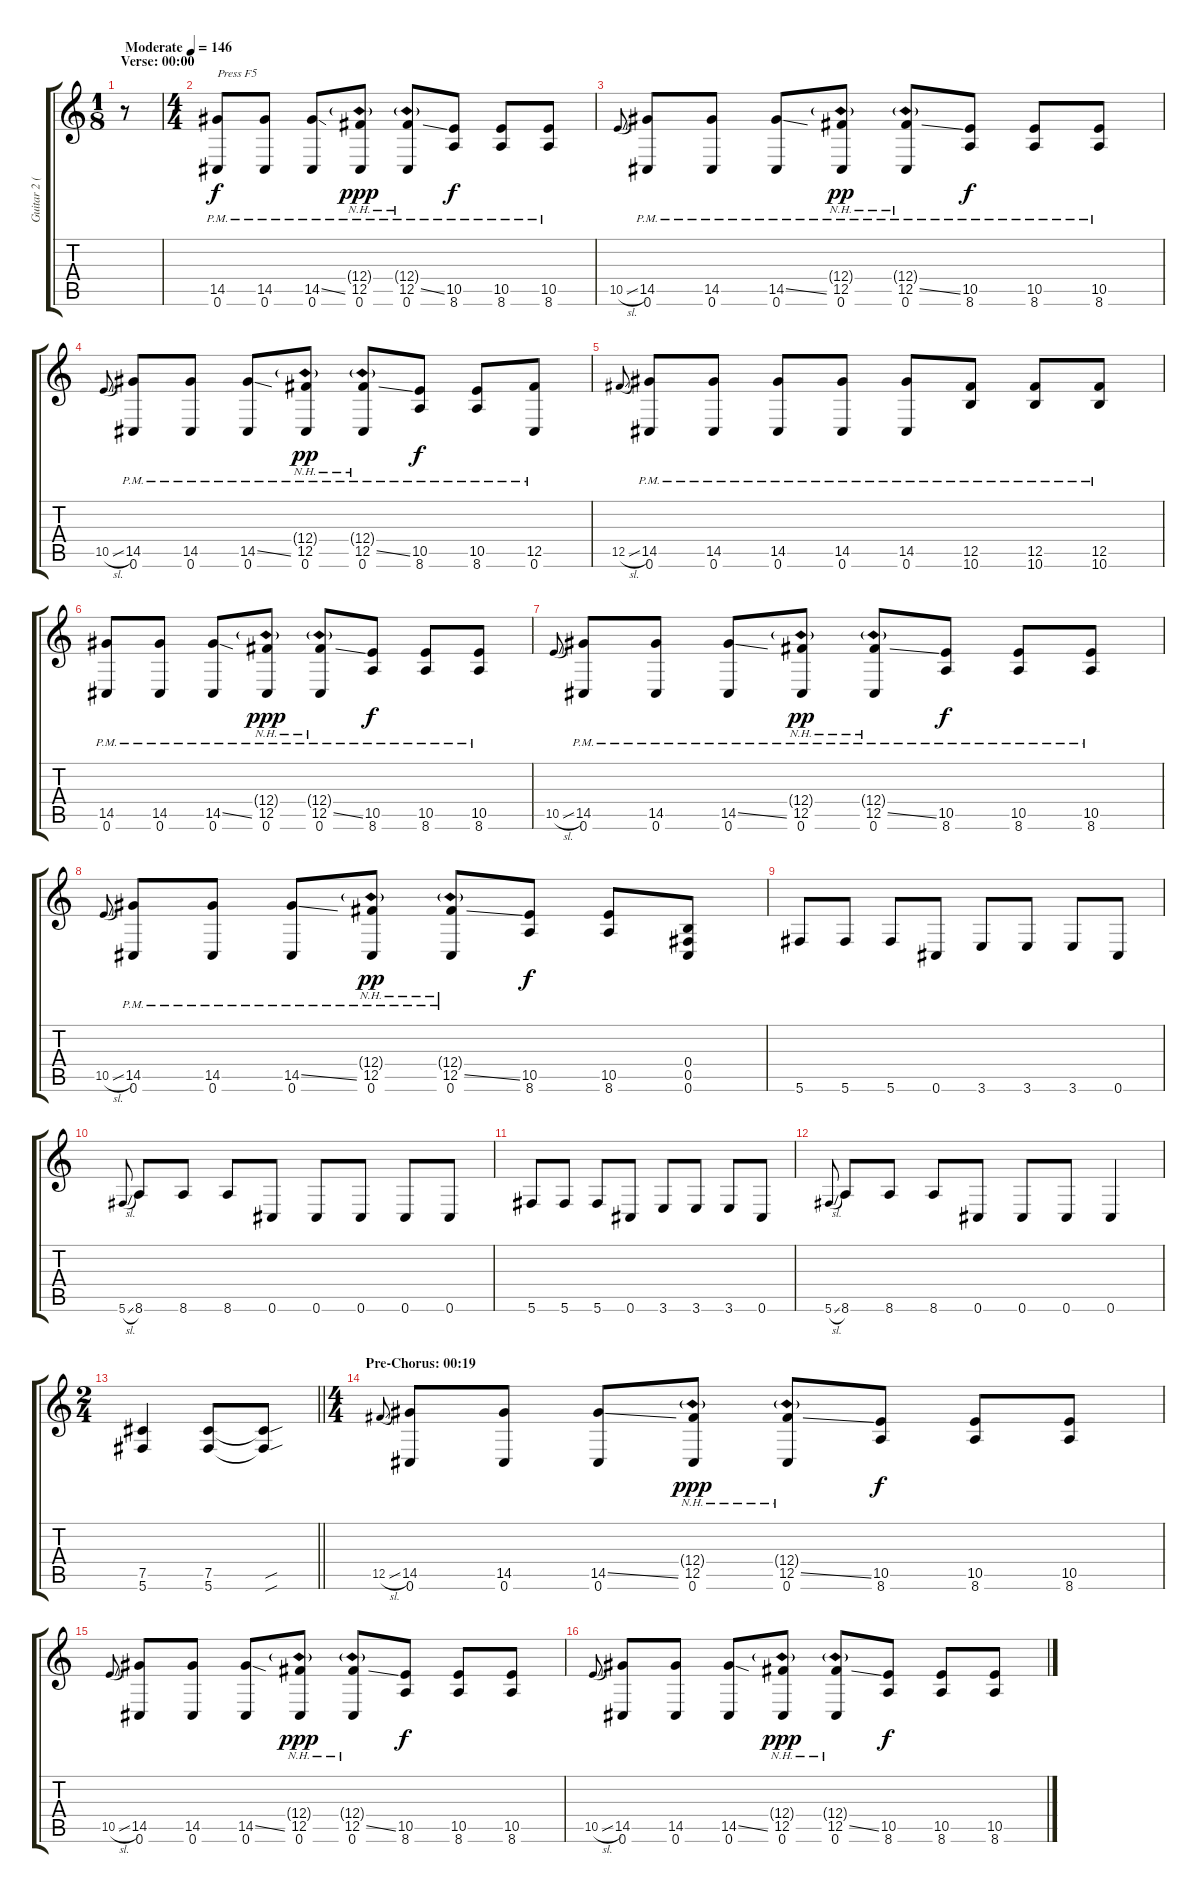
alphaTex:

\track ("Guitar 2 (Distortion)" "Guitar 2 (") {instrument distortionguitar}
\staff {score tabs}
\tuning (Db4 Ab3 E3 B2 Gb2 Db2) {hide}
\ts (1 8)
\section ("" "Verse: 00:00")
\tempo (146 "Moderate")
\clef g2
\ks c
r.8{dy f instrument distortionguitar} |
\ts (4 4)
(14.5{pm} 0.6{pm}).8{txt "Press F5"} (14.5{pm} 0.6{pm}).8 (14.5{ss pm} 0.6{pm}).8 (12.4{nh g pm} 12.5{pm} 0.6{pm}).8{dy ppp} (12.4{nh g pm} 12.5{ss pm} 0.6{pm}).8 (10.5{pm} 8.6{pm}).8{dy f} (10.5{pm} 8.6{pm}).8 (10.5{pm} 8.6{pm}).8 |
10.5{sl}.8{gr onbeat} (14.5{pm} 0.6{pm}).8 (14.5{pm} 0.6{pm}).8 (14.5{ss pm} 0.6{pm}).8 (12.4{nh g pm} 12.5{pm} 0.6{pm}).8{dy pp} (12.4{nh g pm} 12.5{ss pm} 0.6{pm}).8 (10.5{pm} 8.6{pm}).8{dy f} (10.5{pm} 8.6{pm}).8 (10.5{pm} 8.6{pm}).8 |
10.5{sl}.8{gr onbeat} (14.5{pm} 0.6{pm}).8 (14.5{pm} 0.6{pm}).8 (14.5{ss pm} 0.6{pm}).8 (12.4{nh g pm} 12.5{pm} 0.6{pm}).8{dy pp} (12.4{nh g pm} 12.5{ss pm} 0.6{pm}).8 (10.5{pm} 8.6{pm}).8{dy f} (10.5{pm} 8.6{pm}).8 (12.5{pm} 0.6{pm}).8 |
12.5{sl}.8{gr onbeat} (14.5{pm} 0.6{pm}).8 (14.5{pm} 0.6{pm}).8 (14.5{pm} 0.6{pm}).8 (14.5{pm} 0.6{pm}).8 (14.5{pm} 0.6{pm}).8 (12.5{pm} 10.6{pm}).8 (12.5{pm} 10.6{pm}).8 (12.5{pm} 10.6{pm}).8 |
(14.5{pm} 0.6{pm}).8 (14.5{pm} 0.6{pm}).8 (14.5{ss pm} 0.6{pm}).8 (12.4{nh g pm} 12.5{pm} 0.6{pm}).8{dy ppp} (12.4{nh g pm} 12.5{ss pm} 0.6{pm}).8 (10.5{pm} 8.6{pm}).8{dy f} (10.5{pm} 8.6{pm}).8 (10.5{pm} 8.6{pm}).8 |
10.5{sl}.8{gr onbeat} (14.5{pm} 0.6{pm}).8 (14.5{pm} 0.6{pm}).8 (14.5{ss pm} 0.6{pm}).8 (12.4{nh g pm} 12.5{pm} 0.6{pm}).8{dy pp} (12.4{nh g pm} 12.5{ss pm} 0.6{pm}).8 (10.5{pm} 8.6{pm}).8{dy f} (10.5{pm} 8.6{pm}).8 (10.5{pm} 8.6{pm}).8 |
10.5{sl}.8{gr onbeat} (14.5{pm} 0.6{pm}).8 (14.5{pm} 0.6{pm}).8 (14.5{ss pm} 0.6{pm}).8 (12.4{nh g pm} 12.5{pm} 0.6{pm}).8{dy pp} (12.4{nh g pm} 12.5{ss pm} 0.6{pm}).8 (10.5 8.6).8{dy f} (10.5 8.6).8 (0.4 0.5 0.6).8 |
5.6.8 5.6.8 5.6.8 0.6.8 3.6.8 3.6.8 3.6.8 0.6.8 |
5.6{sl}.8{gr onbeat} 8.6.8 8.6.8 8.6.8 0.6.8 0.6.8 0.6.8 0.6.8 0.6.8 |
5.6.8 5.6.8 5.6.8 0.6.8 3.6.8 3.6.8 3.6.8 0.6.8 |
5.6{sl}.8{gr onbeat} 8.6.8 8.6.8 8.6.8 0.6.8 0.6.8 0.6.8 0.6.4 |
\ts (2 4)
\barLineRight lightlight
(7.5 5.6).4 (7.5 5.6).8 (7.5{sou t} 5.6{sou t}).8 |
\ts (4 4)
\section ("" "Pre-Chorus: 00:19")
12.5{sl}.8{gr onbeat} (14.5 0.6).8 (14.5 0.6).8 (14.5{ss} 0.6).8 (12.4{nh g} 12.5 0.6).8{dy ppp} (12.4{nh g} 12.5{ss} 0.6).8 (10.5 8.6).8{dy f} (10.5 8.6).8 (10.5 8.6).8 |
10.5{sl}.8{gr onbeat} (14.5 0.6).8 (14.5 0.6).8 (14.5{ss} 0.6).8 (12.4{nh g} 12.5 0.6).8{dy ppp} (12.4{nh g} 12.5{ss} 0.6).8 (10.5 8.6).8{dy f} (10.5 8.6).8 (10.5 8.6).8 |
10.5{sl}.8{gr onbeat} (14.5 0.6).8 (14.5 0.6).8 (14.5{ss} 0.6).8 (12.4{nh g} 12.5 0.6).8{dy ppp} (12.4{nh g} 12.5{ss} 0.6).8 (10.5 8.6).8{dy f} (10.5 8.6).8 (10.5{ss} 8.6{ss}).8
